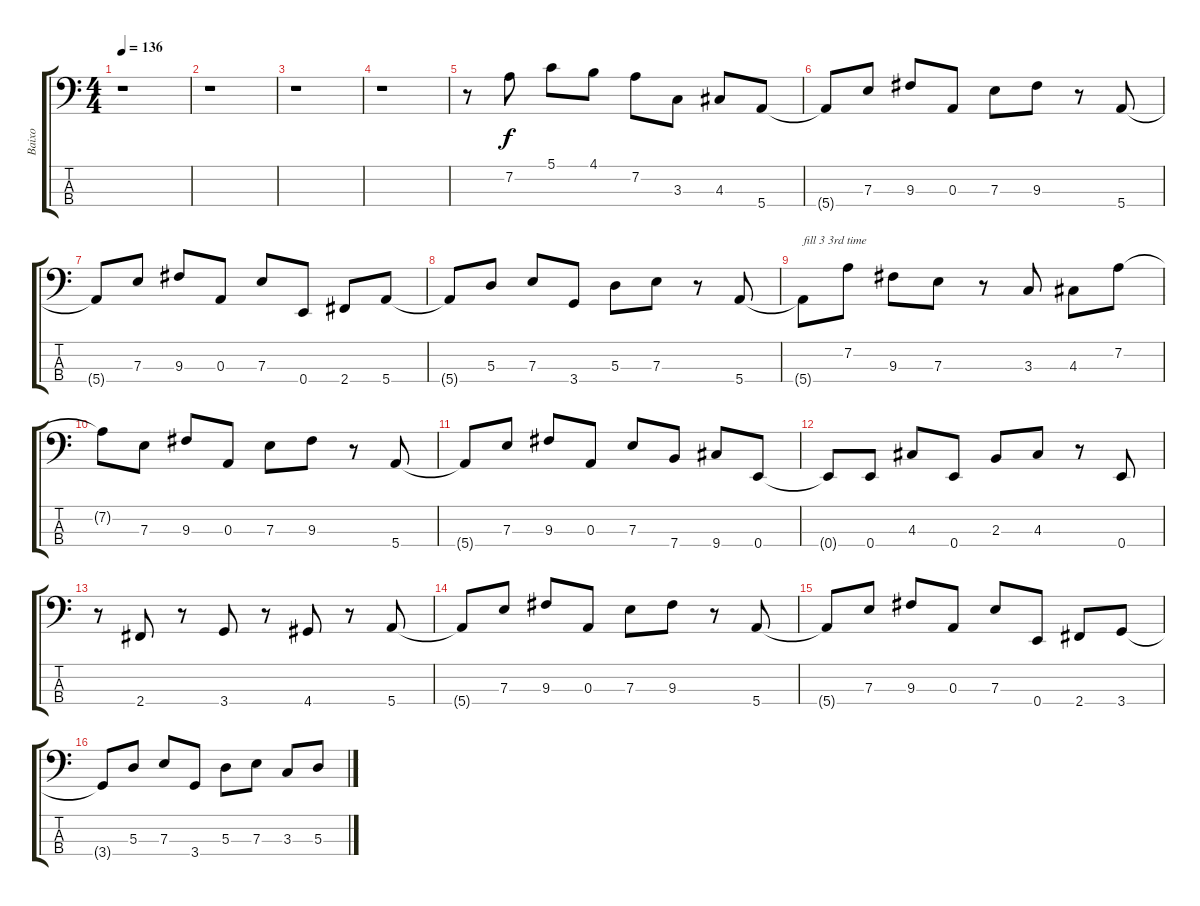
\track ("Baixo" "Baixo") {instrument electricbasspick}
\staff {score tabs}
\tuning (G2 D2 A1 E1) {hide}
\ts (4 4)
\tempo 136
\clef f4
\ks c
r.1{dy f instrument electricbasspick} |
r.1 |
r.1 |
r.1 |
r.8 7.2.8 5.1.8 4.1.8 7.2.8 3.3.8 4.3.8 5.4.8 |
5.4{t}.8 7.3.8 9.3.8 0.3.8 7.3.8 9.3.8 r.8 5.4.8 |
5.4{t}.8 7.3.8 9.3.8 0.3.8 7.3.8 0.4.8 2.4.8 5.4.8 |
5.4{t}.8 5.3.8 7.3.8 3.4.8 5.3.8 7.3.8 r.8 5.4.8 |
5.4{t}.8{txt "fill 3 3rd time"} 7.2.8 9.3.8 7.3.8 r.8 3.3.8 4.3.8 7.2.8 |
7.2{t}.8 7.3.8 9.3.8 0.3.8 7.3.8 9.3.8 r.8 5.4.8 |
5.4{t}.8 7.3.8 9.3.8 0.3.8 7.3.8 7.4.8 9.4.8 0.4.8 |
0.4{t}.8 0.4.8 4.3.8 0.4.8 2.3.8 4.3.8 r.8 0.4.8 |
r.8 2.4.8 r.8 3.4.8 r.8 4.4.8 r.8 5.4.8 |
5.4{t}.8 7.3.8 9.3.8 0.3.8 7.3.8 9.3.8 r.8 5.4.8 |
5.4{t}.8 7.3.8 9.3.8 0.3.8 7.3.8 0.4.8 2.4.8 3.4.8 |
3.4{t}.8 5.3.8 7.3.8 3.4.8 5.3.8 7.3.8 3.3.8 5.3.8
